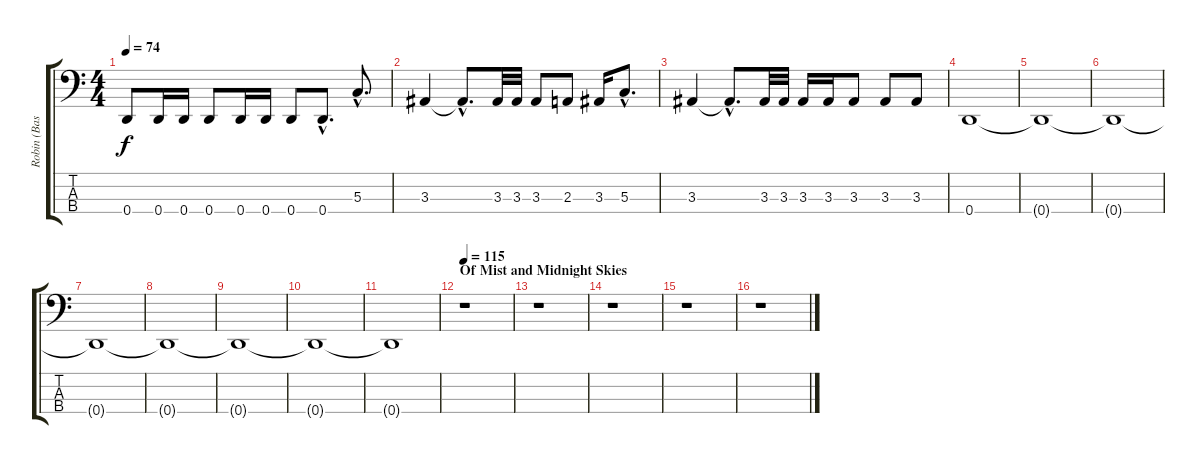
\track ("Robin (Bass)" "Robin (Bas") {instrument electricbasspick}
\staff {score tabs}
\tuning (F2 C2 G1 D1) {hide}
\ts (4 4)
\tempo 74
\clef f4
\ks c
0.4.8{dy f} 0.4.16 0.4.16 0.4.8 0.4.16 0.4.16 0.4.8 0.4{hac}.8{d} 5.3{hac}.8{d} |
3.3.4 3.3{hac t}.8{d} 3.3.32 3.3.32 3.3.8 2.3.8 3.3.16 5.3{hac}.8{d} |
3.3.4 3.3{hac t}.8{d} 3.3.32 3.3.32 3.3.16 3.3.16 3.3.8 3.3.8 3.3.8 |
0.4.1 |
0.4{t}.1 |
0.4{t}.1 |
0.4{t}.1 |
0.4{t}.1{volume 7} |
0.4{t}.1 |
0.4{t}.1{volume 0} |
0.4{t}.1 |
\section ("" "Of Mist and Midnight Skies")
\tempo 115
r.1{volume 14} |
r.1 |
r.1 |
r.1 |
r.1
